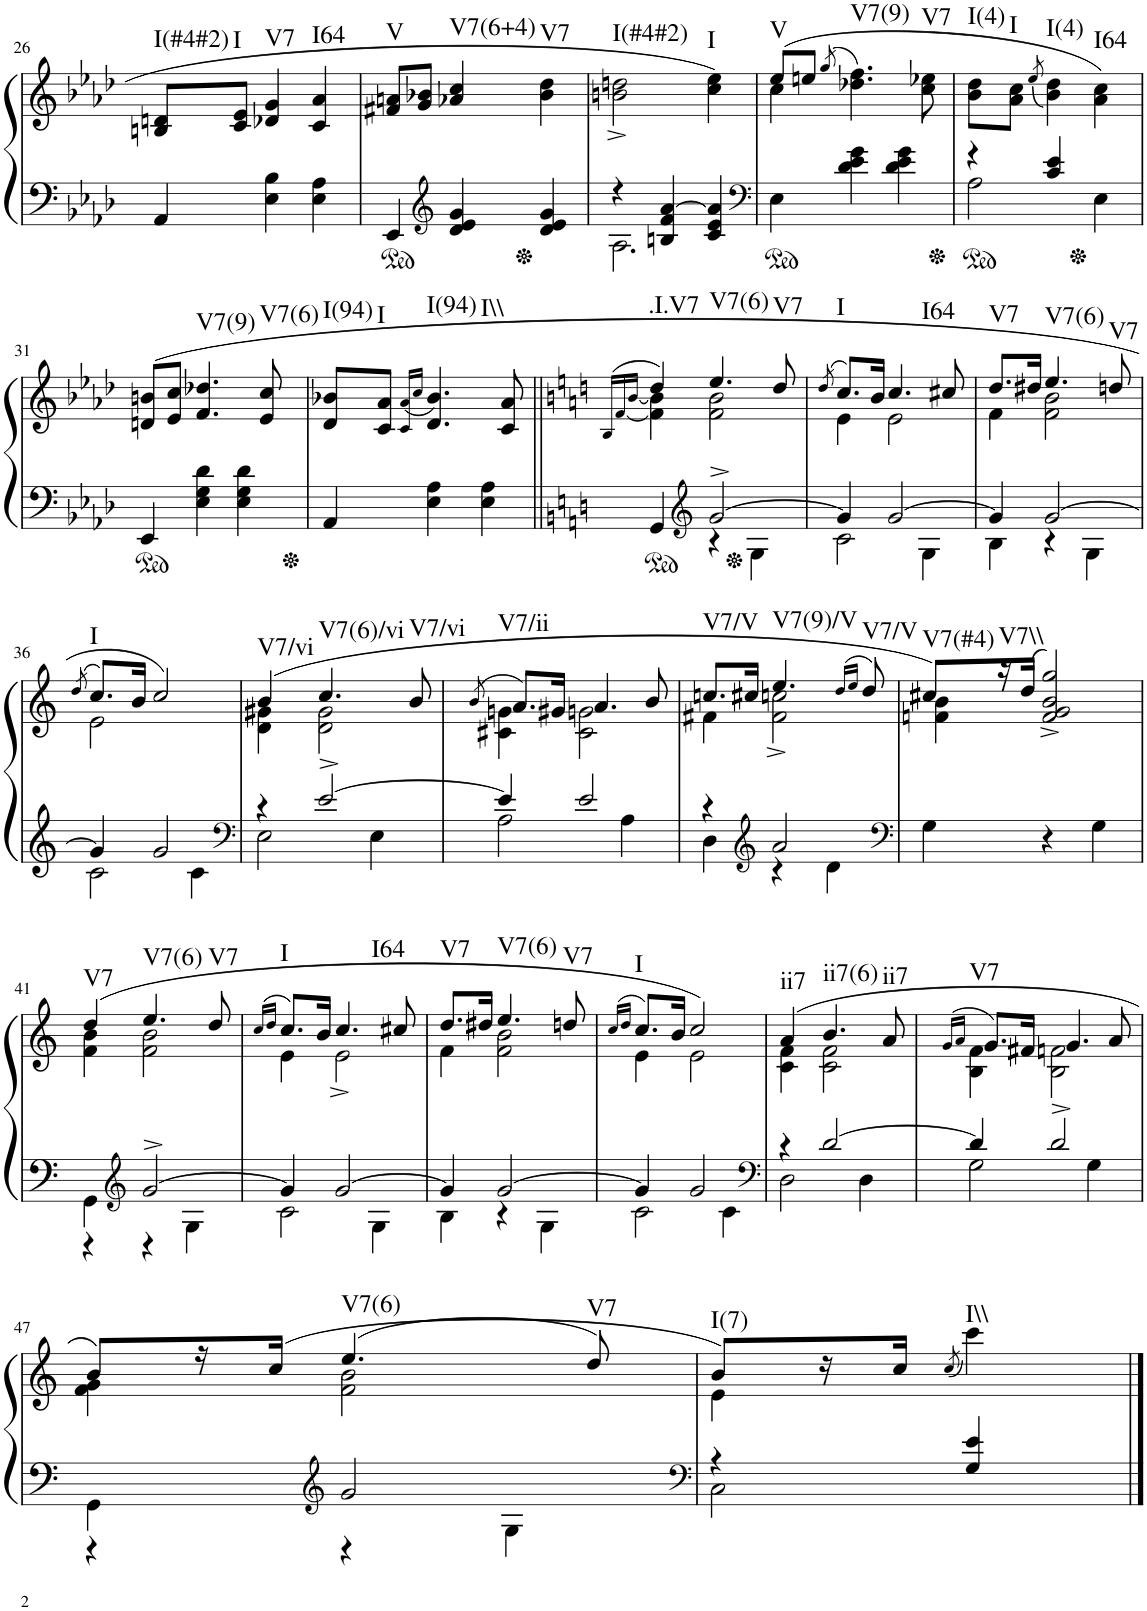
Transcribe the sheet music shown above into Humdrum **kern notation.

**kern	**kern	**harte
*part2	*part1	*part1
*staff2	*staff1	*
*I"piano	*I"piano	*
*I'Pno	*I'Pno	*
!!LO:PB:g=z
*clefF4	*clefG2	*
*k[b-e-a-d-]	*k[b-e-a-d-]	*
*M3/4	*M3/4	*
=26	=26	=26
!	!	!LO:H:kt=I(#4#2)
4AA-/	8Bn/ 8dn/L	N
!	!	!LO:H:kt=I
.	8c/ 8e-/J	N
!	!	!LO:H:kt=V7
4E-\ 4B-\	4d-X/ 4g/	N
!	!	!LO:H:kt=I64
4E-\ 4A-\	4c/ 4a-/	N
=27	=27	=27
*ped	*	*
!	!	!LO:H:kt=V
4EE-/	8f#X/ 8an/L	N
.	8g/ 8b-X/J	.
*clefG2	*	*
!	!	!LO:H:kt=V7(6+4)
4d-/ 4e-/ 4g/	4a-X/ 4cc/	N
*Xped	*	*
!	!	!LO:H:kt=V7
4d-/ 4e-/ 4g/	4b-\ 4dd-\	N
=28	=28	=28
*^	*	*
!	!	!	!LO:H:kt=I(#4#2)
4r	2.A-\	2bn\^< 2ddn\^<	N
4Bn/ 4f/ [4a-/	.	.	.
!	!	!	!LO:H:kt=I
4c/ 4e-/ 4a-/]	.	4cc\ 4ee-\	N
*v	*v	*	*
=29	=29	=29
*clefF4	*	*
*ped	*	*
*	*^	*
!	!	!	!LO:H:kt=V
4E-\	(8ee-/L	4cc\	N
.	8een/J	.	.
.	(>8qgg/	.	.
!	!	!	!LO:H:kt=V7(9)
4d-\ 4e-\ 4g\	4.dd-X\ 4.ff\)	2ryy	N
4d-\ 4e-\ 4g\	.	.	.
!	!	!	!LO:H:kt=V7
.	8cc\ 8ee-X\	.	N
*	*v	*v	*
=30	=30	=30
*Xped	*	*
*ped	*	*
*^	*	*
!	!	!	!LO:H:kt=I(4)
4r	2A-\	8b-\ 8dd-\L	N
!	!	!	!LO:H:kt=I
.	.	8a-\ 8cc\J	N
.	.	(8qee-/	.
!	!	!	!LO:H:kt=I(4)
4c/ 4e-/	.	4b-\ 4dd-\)	N
*Xped	*	*	*
!	!	!	!LO:H:kt=I64
4E-\	4ryy	4a-\ 4cc\)	N
*v	*v	*	*
!!LO:LB:g=z
=31	=31	=31
*ped	*	*
4EE-/	(8dn/ 8bn/L	.
.	8e-/ 8cc/J	.
!	!	!LO:H:kt=V7(9)
4E-\ 4G\ 4d-\	4.f/ 4.dd-X/	N
4E-\ 4G\ 4d-\	.	.
!	!	!LO:H:kt=V7(6)
.	8e-/ 8cc/	N
=32	=32	=32
*Xped	*	*
!	!	!LO:H:kt=I(94)
4AA-/	8d-/ 8b-X/L	N
!	!	!LO:H:kt=I
.	8c/ 8a-/J	N
.	(16qc/ 16qa-/LL	.
.	16qcc/JJ	.
!	!	!LO:H:n=1:kt=I(94)
!	!	!LO:H:n=2:kt=I\\
4E-\ 4A-\	4.d-/ 4.b-/)	N N
4E-\ 4A-\	.	.
.	8c/ 8a-/	.
=33||	=33||	=33||
*k[]	*k[]	*
*	*^	*
.	.	(>16qB/LL	.
.	.	[<16qf/	.
.	.	[<16qb/JJ	.
*	*v	*v	*
*ped	*	*
*^	*^	*
!	!	!	!	!LO:H:kt=.I.V7
4GG/	4ryy	(4dd/	4f\] 4b\]	N
*clefG2	*	*	*	*
!	!	!	!	!LO:H:kt=V7(6)
[2g^/	4r	4.ee/	2f\ 2b\	N
*Xped	*	*	*	*
.	4G\	.	.	.
!	!	!	!	!LO:H:kt=V7
.	.	8dd/	.	N
=34	=34	=34	=34	=34
.	.	8qdd/	.	.
!	!	!	!	!LO:H:kt=I
4g/]	2c\	8.cc/L)	4e\	N
.	.	16b/Jk	.	.
!	!	!	!	!LO:H:kt=I64
[2g/	.	4.cc/	2e\	N
.	4G\	.	.	.
.	.	8cc#X/	.	.
=35	=35	=35	=35	=35
!	!	!	!	!LO:H:kt=V7
4g/]	4B\	8.dd/L	4f\	N
.	.	16dd#X/Jk	.	.
!	!	!	!	!LO:H:kt=V7(6)
[2g/	4r	4.ee/	2f\ 2b\	N
.	4G\	.	.	.
!	!	!	!	!LO:H:kt=V7
.	.	8ddn/	.	N
!!LO:LB:g=z	!!
=36	=36	=36	=36	=36
.	.	(8qdd/	.	.
!	!	!	!	!LO:H:kt=I
4g/]	2c\	8.cc/L)	2e\	N
.	.	16b/Jk	.	.
2g/	.	2cc/)	.	.
.	4c\	.	4ryy	.
=37	=37	=37	=37	=37
*clefF4	*	*	*	*
!	!	!	!	!LO:H:kt=V7/vi
4r	2E\	(4b/	4d\ 4g#X\	N
!	!	!	!	!LO:H:kt=V7(6)/vi
[2e^/	.	4.cc/	2d\ 2g#\	N
.	4E\	.	.	.
!	!	!	!	!LO:H:kt=V7/vi
.	.	8b/	.	N
=38	=38	=38	=38	=38
.	.	(>8qb/	.	.
!	!	!	!	!LO:H:kt=V7/ii
4e/]	2A\	8.a/L)	4c#X\ 4gn\	N
.	.	16g#X/Jk	.	.
2e/	.	4.a/	2c#\ 2gn\	.
.	4A\	.	.	.
.	.	8b/	.	.
=39	=39	=39	=39	=39
!	!	!	!	!LO:H:kt=V7/V
4r	4D\	8.ccn/L	4f#X\	N
.	.	16cc#X/Jk	.	.
*clefG2	*	*	*	*
!	!	!	!	!LO:H:kt=V7(9)/V
2a/	4r	4.ee/	2f#\^ 2ccn\^	N
.	4d\	.	.	.
.	.	(16qdd/LL	.	.
.	.	16qee/JJ	.	.
!	!	!	!	!LO:H:kt=V7/V
.	.	8dd/)	.	N
*v	*v	*	*	*
=40	=40	=40	=40
*clefF4	*	*	*
!	!	!	!LO:H:kt=V7(#4)
4G\	8cc#X/L)	4fn\ 4b\	N
!	!	!	!LO:H:kt=V7\\
.	16r	.	N
.	(16dd/JJ	.	.
4r	2f/^ 2g/^ 2b/^ 2gg/^)	2ryy	.
4G\	.	.	.
!!LO:LB:g=z	!!
=41	=41	=41	=41
*^	*	*	*
!	!	!	!	!LO:H:kt=V7
4GG\	4r	(4dd/	4f\ 4b\	N
*clefG2	*	*	*	*
!	!	!	!	!LO:H:kt=V7(6)
[2g^/	4r	4.ee/	2f\ 2b\	N
.	4G\	.	.	.
!	!	!	!	!LO:H:kt=V7
.	.	8dd/	.	N
=42	=42	=42	=42	=42
.	.	(16qcc/LL	.	.
.	.	16qdd/JJ	.	.
!	!	!	!	!LO:H:kt=I
4g/]	2c\	8.cc/L)	4e\	N
.	.	16b/Jk	.	.
!	!	!	!	!LO:H:kt=I64
[2g/	.	4.cc/	2e^\	N
.	4G\	.	.	.
.	.	8cc#X/	.	.
=43	=43	=43	=43	=43
!	!	!	!	!LO:H:kt=V7
4g/]	4B\	8.dd/L	4f\	N
.	.	16dd#X/Jk	.	.
!	!	!	!	!LO:H:kt=V7(6)
[2g/	4r	4.ee/	2f\ 2b\	N
.	4G\	.	.	.
!	!	!	!	!LO:H:kt=V7
.	.	8ddn/	.	N
=44	=44	=44	=44	=44
.	.	(16qcc/LL	.	.
.	.	16qdd/JJ	.	.
!	!	!	!	!LO:H:kt=I
4g/]	2c\	8.cc/L)	4e\	N
.	.	16b/Jk	.	.
2g/	.	2cc/)	2e\	.
.	4c\	.	.	.
=45	=45	=45	=45	=45
*clefF4	*	*	*	*
!	!	!	!	!LO:H:kt=ii7
4r	2D\	(4a/	4c\ 4f\	N
!	!	!	!	!LO:H:kt=ii7(6)
[2d/	.	4.b/	2c\ 2f\	N
.	4D\	.	.	.
!	!	!	!	!LO:H:kt=ii7
.	.	8a/	.	N
=46	=46	=46	=46	=46
.	.	(16qg/LL	.	.
.	.	16qa/JJ	.	.
!	!	!	!	!LO:H:kt=V7
4d/]	2G\	8.g/L)	4B\ 4f\	N
.	.	16f#X/Jk	.	.
2d^/	.	4.g/	2B\ 2fn\	.
.	4G\	.	.	.
.	.	8a/	.	.
!!LO:LB:g=z	!!
=47	=47	=47	=47	=47
4GG\	4r	8b/L)	4f\ 4g\	.
.	.	16r	.	.
.	.	(16cc/JJ	.	.
*clefG2	*	*	*	*
!	!	!	!	!LO:H:kt=V7(6)
2g/	4r	(4.ee/	2f\ 2b\	N
.	4G\	.	.	.
!	!	!	!	!LO:H:kt=V7
.	.	8dd/)	.	N
=48	=48	=48	=48	=48
*clefF4	*	*	*	*
!	!	!	!	!LO:H:kt=I(7)
4r	2C\	8b/L)	4e\	N
.	.	16r	.	.
.	.	16cc/JJ	.	.
.	.	(8qcc/	.	.
!	!	!	!	!LO:H:kt=I\\
4G/ 4e/	.	4ccc\)	4ryy	N
*v	*v	*	*	*
*	*v	*v	*
==	==	==
*-	*-	*-
